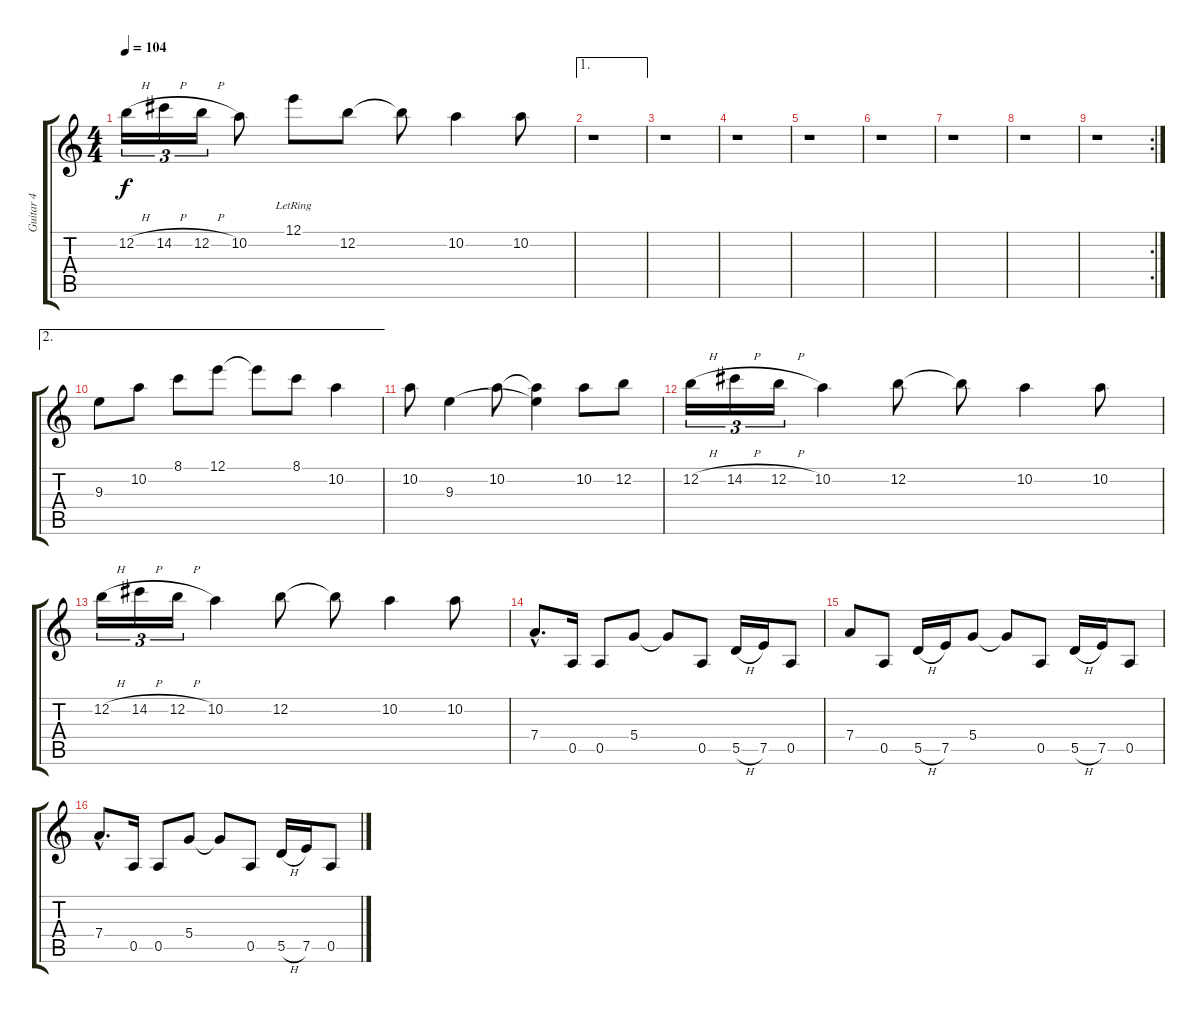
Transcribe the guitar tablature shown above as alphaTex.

\track ("Guitar 4" "Guitar 4") {instrument distortionguitar}
\staff {score tabs}
\tuning (E4 B3 G3 D3 A2 E2) {hide}
\ts (4 4)
\tempo 104
\clef g2
\ks c
12.2{h}.16{tu (3 2) dy f} 14.2{h}.16{tu (3 2)} 12.2{h}.16{tu (3 2)} 10.2.8 12.1{lr}.8 12.2.8 12.2{t}.8 10.2.4 10.2.8 |
\ae 1
r.1 |
r.1 |
r.1 |
r.1 |
r.1 |
r.1 |
r.1 |
\rc 2
r.1 |
\ae 2
9.3.8 10.2.8 8.1.8 12.1.8 12.1{t}.8 8.1.8 10.2.4 |
10.2.8 9.3.4 10.2.8 (10.2{t} 9.3{t}).4 10.2.8 12.2.8 |
12.2{h}.16{tu (3 2)} 14.2{h}.16{tu (3 2)} 12.2{h}.16{tu (3 2)} 10.2.4 12.2.8 12.2{t}.8 10.2.4 10.2.8 |
12.2{h}.16{tu (3 2)} 14.2{h}.16{tu (3 2)} 12.2{h}.16{tu (3 2)} 10.2.4 12.2.8 12.2{t}.8 10.2.4 10.2.8 |
7.4{hac}.8{d} 0.5.16 0.5.8 5.4.8 5.4{t}.8 0.5.8 5.5{h}.16 7.5.16 0.5.8 |
7.4.8 0.5.8 5.5{h}.16 7.5.16 5.4.8 5.4{t}.8 0.5.8 5.5{h}.16 7.5.16 0.5.8 |
7.4{hac}.8{d} 0.5.16 0.5.8 5.4.8 5.4{t}.8 0.5.8 5.5{h}.16 7.5.16 0.5.8
